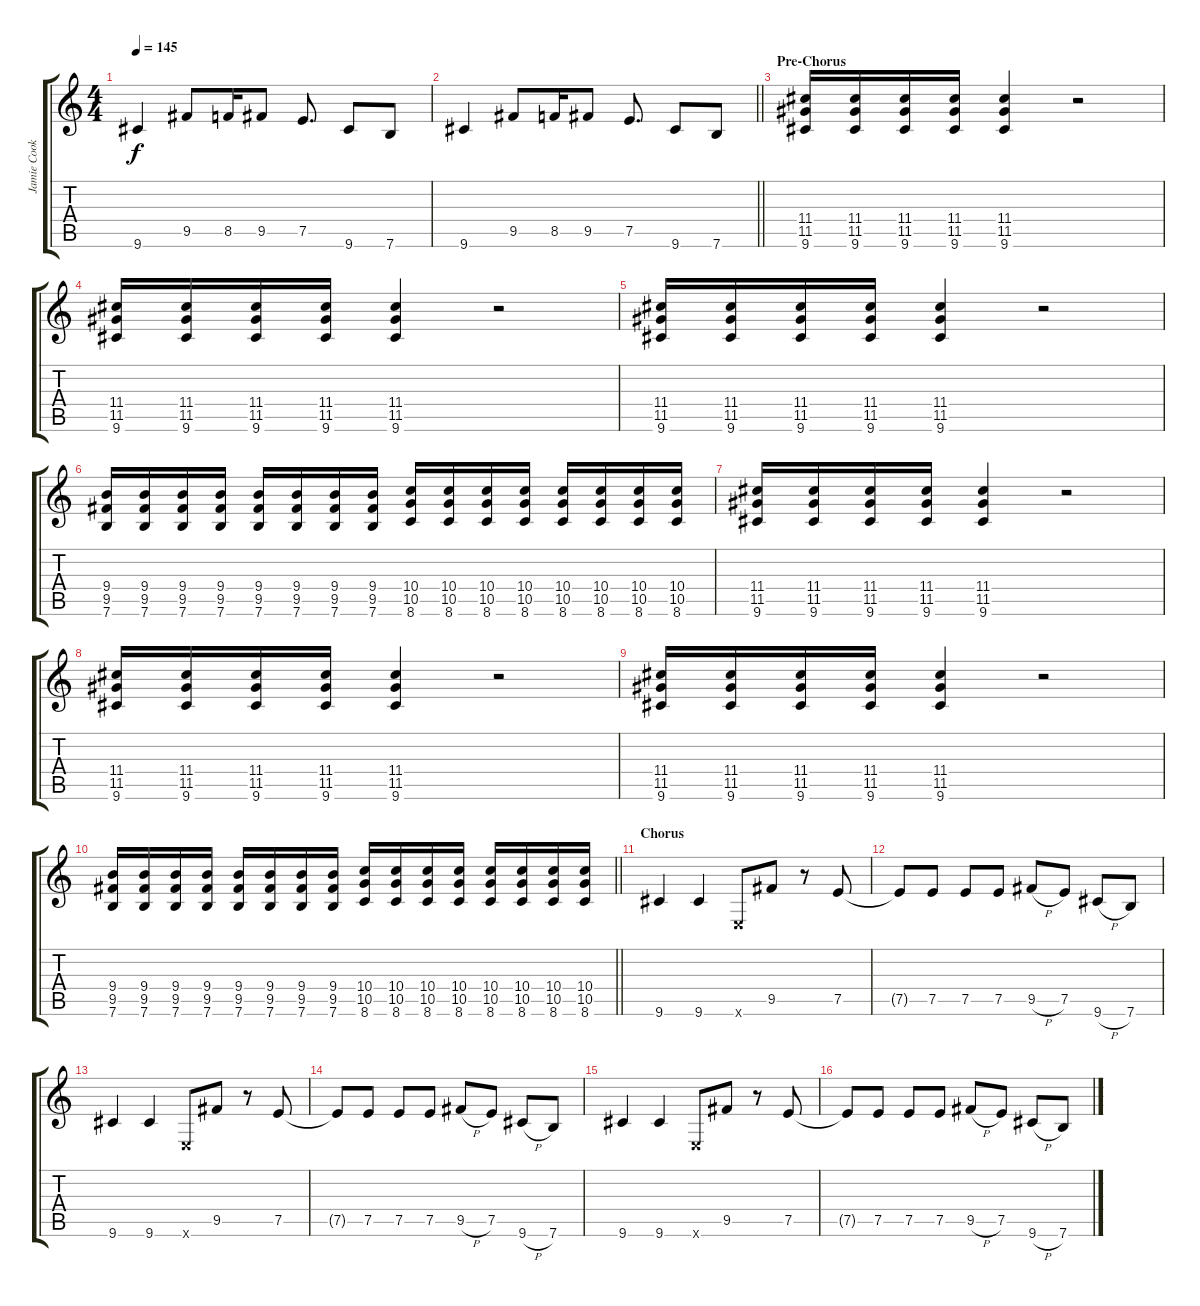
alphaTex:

\track ("Jamie Cook" "Jamie Cook") {instrument distortionguitar}
\staff {score tabs}
\tuning (E4 B3 G3 D3 A2 E2) {hide}
\ts (4 4)
\tempo 145
\clef g2
\ks c
9.6.4{dy f} 9.5.8 8.5.16 9.5.8 7.5.8{d} 9.6.8 7.6.8 |
\barLineRight lightlight
9.6.4 9.5.8 8.5.16 9.5.8 7.5.8{d} 9.6.8 7.6.8 |
\section ("" "Pre-Chorus")
(11.4 11.5 9.6).16 (11.4 11.5 9.6).16 (11.4 11.5 9.6).16 (11.4 11.5 9.6).16 (11.4 11.5 9.6).4 r.2 |
(11.4 11.5 9.6).16 (11.4 11.5 9.6).16 (11.4 11.5 9.6).16 (11.4 11.5 9.6).16 (11.4 11.5 9.6).4 r.2 |
(11.4 11.5 9.6).16 (11.4 11.5 9.6).16 (11.4 11.5 9.6).16 (11.4 11.5 9.6).16 (11.4 11.5 9.6).4 r.2 |
(9.4 9.5 7.6).16 (9.4 9.5 7.6).16 (9.4 9.5 7.6).16 (9.4 9.5 7.6).16 (9.4 9.5 7.6).16 (9.4 9.5 7.6).16 (9.4 9.5 7.6).16 (9.4 9.5 7.6).16 (10.4 10.5 8.6).16 (10.4 10.5 8.6).16 (10.4 10.5 8.6).16 (10.4 10.5 8.6).16 (10.4 10.5 8.6).16 (10.4 10.5 8.6).16 (10.4 10.5 8.6).16 (10.4 10.5 8.6).16 |
(11.4 11.5 9.6).16 (11.4 11.5 9.6).16 (11.4 11.5 9.6).16 (11.4 11.5 9.6).16 (11.4 11.5 9.6).4 r.2 |
(11.4 11.5 9.6).16 (11.4 11.5 9.6).16 (11.4 11.5 9.6).16 (11.4 11.5 9.6).16 (11.4 11.5 9.6).4 r.2 |
(11.4 11.5 9.6).16 (11.4 11.5 9.6).16 (11.4 11.5 9.6).16 (11.4 11.5 9.6).16 (11.4 11.5 9.6).4 r.2 |
\barLineRight lightlight
(9.4 9.5 7.6).16 (9.4 9.5 7.6).16 (9.4 9.5 7.6).16 (9.4 9.5 7.6).16 (9.4 9.5 7.6).16 (9.4 9.5 7.6).16 (9.4 9.5 7.6).16 (9.4 9.5 7.6).16 (10.4 10.5 8.6).16 (10.4 10.5 8.6).16 (10.4 10.5 8.6).16 (10.4 10.5 8.6).16 (10.4 10.5 8.6).16 (10.4 10.5 8.6).16 (10.4 10.5 8.6).16 (10.4 10.5 8.6).16 |
\section ("" "Chorus")
9.6.4 9.6.4 0.6{x}.8 9.5.8 r.8 7.5.8 |
7.5{t}.8 7.5.8 7.5.8 7.5.8 9.5{h}.8 7.5.8 9.6{h}.8 7.6.8 |
9.6.4 9.6.4 0.6{x}.8 9.5.8 r.8 7.5.8 |
7.5{t}.8 7.5.8 7.5.8 7.5.8 9.5{h}.8 7.5.8 9.6{h}.8 7.6.8 |
9.6.4 9.6.4 0.6{x}.8 9.5.8 r.8 7.5.8 |
7.5{t}.8 7.5.8 7.5.8 7.5.8 9.5{h}.8 7.5.8 9.6{h}.8 7.6.8
